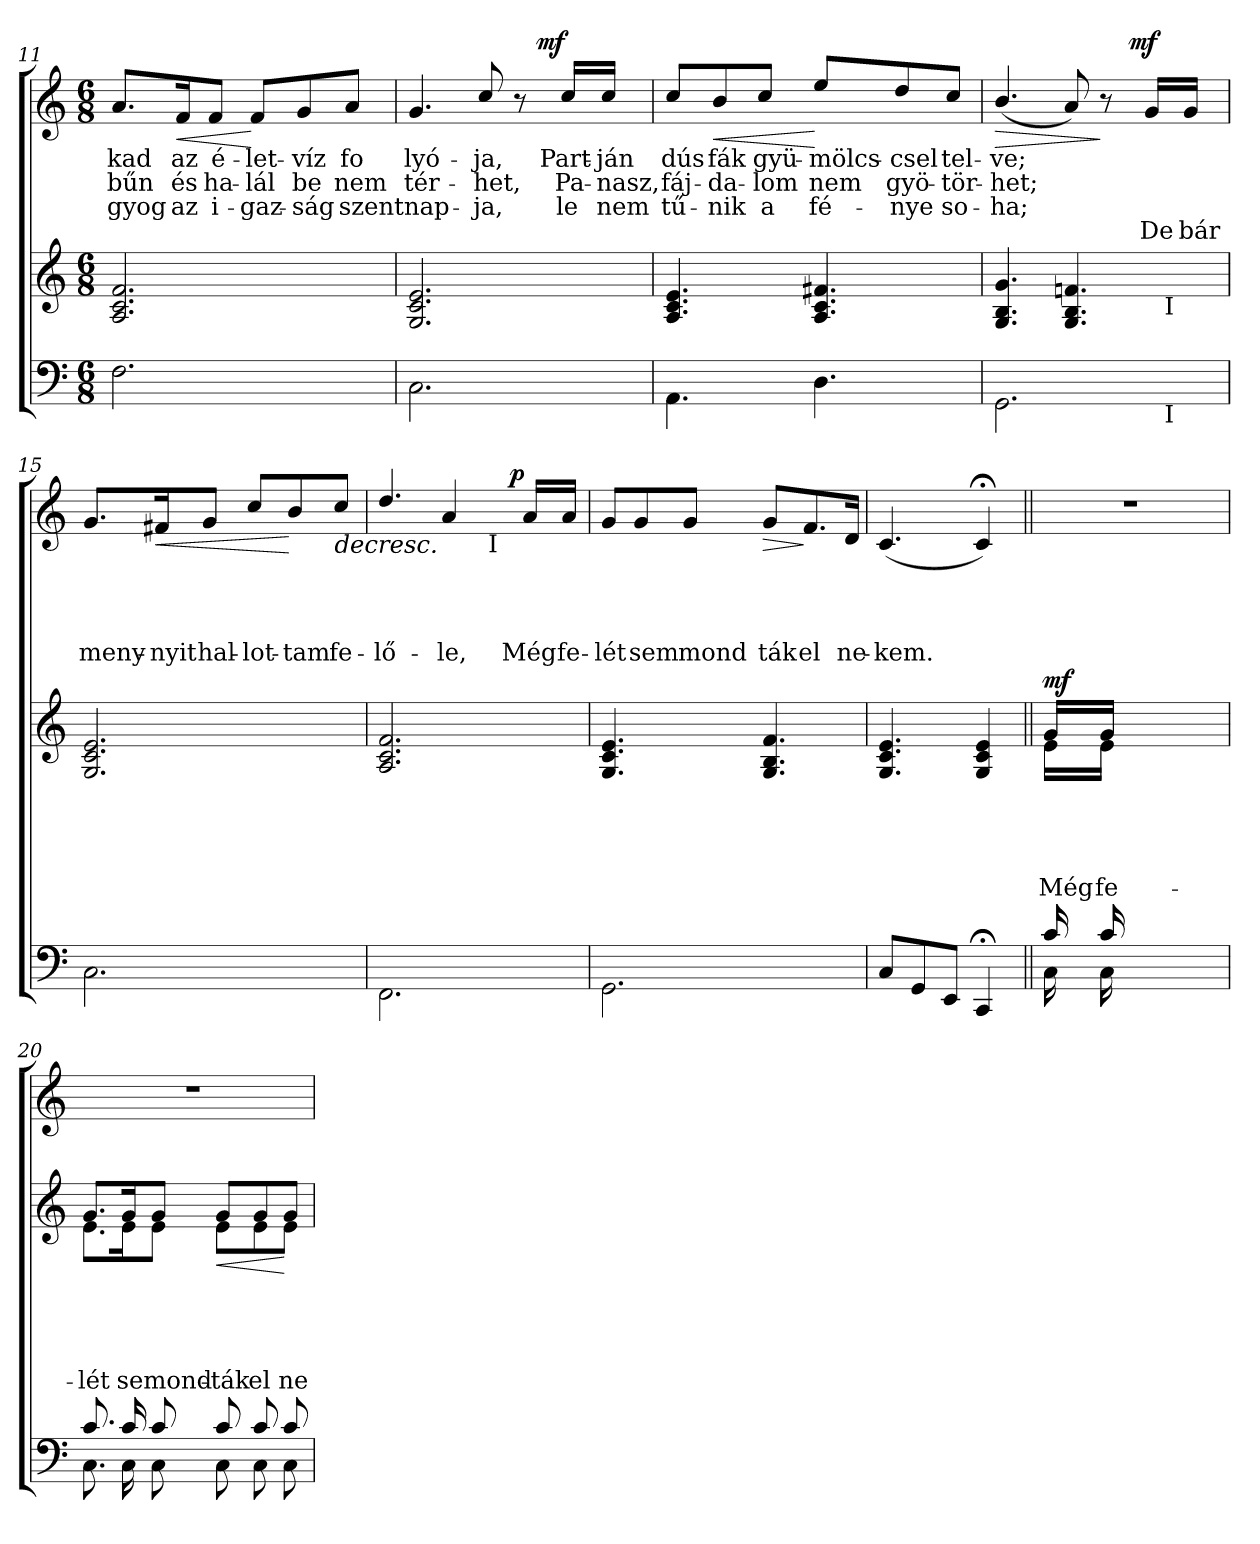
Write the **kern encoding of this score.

**kern	**kern	**text	**text	**text	**text	**text	**dynam	**kern	**text	**text	**text	**text	**dynam
*part3	*part2	*part2	*part2	*part2	*part2	*part2	*part2	*part1	*part1	*part1	*part1	*part1	*part1
*staff3	*staff2	*staff2	*staff2	*staff2	*staff2	*staff2	*staff2	*staff1	*staff1	*staff1	*staff1	*staff1	*staff1
*clefF4	*clefG2	*	*	*	*	*	*	*clefG2	*	*	*	*	*
*k[]	*k[]	*	*	*	*	*	*	*k[]	*	*	*	*	*
*C:	*C:	*	*	*	*	*	*	*C:	*	*	*	*	*
*M6/8	*M6/8	*	*	*	*	*	*	*M6/8	*	*	*	*	*
=11	=11	=11	=11	=11	=11	=11	=11	=11	=11	=11	=11	=11	=11
!	!	!	!	!	!	!	!	!	!LO:LY:b	!LO:LY:b	!LO:LY:b	!	!
2.F\	2.A/ 2.c/ 2.f/	.	.	.	.	.	.	8.a/L	-kad	bűn	-gyog	.	.
!	!	!	!	!	!	!	!	!	!LO:LY:b	!LO:LY:b	!LO:LY:b	!	!LO:HP:b
.	.	.	.	.	.	.	.	16f/K	az	és	az	.	<
!	!	!	!	!	!	!	!	!	!LO:LY:b	!LO:LY:b	!LO:LY:b	!	!
.	.	.	.	.	.	.	.	8f/J	é-	ha-	i-	.	.
!	!	!	!	!	!	!	!	!	!LO:LY:b	!LO:LY:b	!LO:LY:b	!	!
.	.	.	.	.	.	.	.	8f/L	-let-	-lál	-gaz-	.	[
!	!	!	!	!	!	!	!	!	!LO:LY:b	!LO:LY:b	!LO:LY:b	!	!
.	.	.	.	.	.	.	.	8g/	-víz	be	-ság	.	.
!	!	!	!	!	!	!	!	!	!LO:LY:b	!LO:LY:b	!LO:LY:b	!	!
.	.	.	.	.	.	.	.	8a/J	fo­	nem	szent	.	.
!!LO:LB:g=z
=12	=12	=12	=12	=12	=12	=12	=12	=12	=12	=12	=12	=12	=12
!	!	!	!	!	!	!	!	!	!LO:LY:b	!LO:LY:b	!LO:LY:b	!	!
*	*	*	*	*	*	*	*	*^	*	*	*	*	*
2.C\	2.G/ 2.c/ 2.e/	.	.	.	.	.	.	4.g/	2ryy	lyó-	tér-	nap-	.	.
!	!	!	!	!	!	!	!	!	!	!LO:LY:b	!LO:LY:b	!LO:LY:b	!	!
.	.	.	.	.	.	.	.	8cc/	.	-ja,	-het,	-ja,	.	.
.	.	.	.	.	.	.	.	8r	16ryy	.	.	.	.	.
!	!	!	!	!	!	!	!	!	!	!	!	!	!	!LO:DY:a
.	.	.	.	.	.	.	.	.	8.ryy	.	.	.	.	mf
!	!	!	!	!	!	!	!	!	!	!LO:LY:b	!LO:LY:b	!LO:LY:b	!	!
.	.	.	.	.	.	.	.	16cc/LL	.	Part-	Pa-	le	.	.
!	!	!	!	!	!	!	!	!	!	!LO:LY:b	!LO:LY:b	!LO:LY:b	!	!
.	.	.	.	.	.	.	.	16cc/JJ	.	-ján	-nasz,	nem	.	.
*	*	*	*	*	*	*	*	*v	*v	*	*	*	*	*
=13	=13	=13	=13	=13	=13	=13	=13	=13	=13	=13	=13	=13	=13
*	*	*	*	*	*	*	*	*^	*	*	*	*	*
!	!	!	!	!	!	!	!	!	!	!LO:LY:b	!LO:LY:b	!LO:LY:b	!	!
*	*	*	*	*	*	*	*	*v	*v	*	*	*	*	*
4.AA\	4.A/ 4.c/ 4.e/	.	.	.	.	.	.	8cc/L	dús	fáj-	tű-	.	.
!	!	!	!	!	!	!	!	!	!LO:LY:b	!LO:LY:b	!LO:LY:b	!	!LO:HP:b
.	.	.	.	.	.	.	.	8b/	fák	-da-	-nik	.	<
!	!	!	!	!	!	!	!	!	!LO:LY:b	!LO:LY:b	!LO:LY:b	!	!
.	.	.	.	.	.	.	.	8cc/J	gyü-	-lom	a	.	.
!	!	!	!	!	!	!	!	!	!LO:LY:b	!LO:LY:b	!LO:LY:b	!	!
4.D\	4.A/ 4.c/ 4.f#X/	.	.	.	.	.	.	8ee/L	-mölcs-	nem	fé-	.	[
!	!	!	!	!	!	!	!	!	!LO:LY:b	!LO:LY:b	!LO:LY:b	!	!
.	.	.	.	.	.	.	.	8dd/	-csel	gyö-	-nye	.	.
!	!	!	!	!	!	!	!	!	!LO:LY:b	!LO:LY:b	!LO:LY:b	!	!
.	.	.	.	.	.	.	.	8cc/J	tel-	-tör-	so-	.	.
=14	=14	=14	=14	=14	=14	=14	=14	=14	=14	=14	=14	=14	=14
!	!	!	!	!	!	!	!	!	!LO:LY:b	!LO:LY:b	!LO:LY:b	!	!LO:HP:b
*^	*^	*	*	*	*	*	*	*^	*	*	*	*	*
2.GG\	2ryy	4.G/ 4.B/ 4.g/	2ryy	.	.	.	.	.	.	(>4.b/	2ryy	-ve;	-het;	-ha;	.	>
.	.	4.G/ 4.B/ 4.fn/	.	.	.	.	.	.	.	8a/)	.	.	.	.	.	.
.	8ryy	.	8ryy	.	.	.	.	.	.	8r	16.ryy	.	.	.	.	]
!	!	!	!	!	!	!	!	!	!	!	!	!	!	!	!	!LO:DY:a
.	.	.	.	.	.	.	.	.	.	.	8ryy	.	.	.	.	mf
!	!	!	!	!	!	!	!	!	!	!	!	!	!	!	!LO:LY:b	!
.	32ryy	.	32ryy	.	.	.	.	.	.	16g/LL	.	.	.	.	De	.
!	!	!	!LO:TX:b:t=I	!	!	!	!	!	!	!	!	!	!	!	!	!
!	!LO:TX:b:t=I	!	!	!	!	!	!	!	!	!	!	!	!	!	!	!
.	16.ryy	.	16.ryy	.	.	.	.	.	.	.	.	.	.	.	.	.
!	!	!	!	!	!	!	!	!	!	!	!	!	!	!	!LO:LY:b	!
.	.	.	.	.	.	.	.	.	.	16g/JJ	.	.	.	.	bár­	.
.	.	.	.	.	.	.	.	.	.	.	32ryy	.	.	.	.	.
*v	*v	*	*	*	*	*	*	*	*	*v	*v	*	*	*	*	*
*	*v	*v	*	*	*	*	*	*	*	*	*	*	*	*
!!LO:PB:g=z
=15	=15	=15	=15	=15	=15	=15	=15	=15	=15	=15	=15	=15	=15
*^	*^	*	*	*	*	*	*	*^	*	*	*	*	*
!	!	!	!	!	!	!	!	!	!	!	!	!	!	!	!LO:LY:b	!
*v	*v	*	*	*	*	*	*	*	*	*v	*v	*	*	*	*	*
*	*v	*v	*	*	*	*	*	*	*	*	*	*	*	*
2.C\	2.G/ 2.c/ 2.e/	.	.	.	.	.	.	8.g/L	.	.	.	meny-	.
!	!	!	!	!	!	!	!	!	!	!	!	!LO:LY:b	!LO:HP:b
.	.	.	.	.	.	.	.	16f#X/K	.	.	.	-nyit	<
!	!	!	!	!	!	!	!	!	!	!	!	!LO:LY:b	!
.	.	.	.	.	.	.	.	8g/J	.	.	.	hal-	.
!	!	!	!	!	!	!	!	!	!	!	!	!LO:LY:b	!
.	.	.	.	.	.	.	.	8cc/L	.	.	.	-lot-	.
!	!	!	!	!	!	!	!	!	!	!	!	!LO:LY:b	!
.	.	.	.	.	.	.	.	8b/	.	.	.	-tam	[
!	!	!	!	!	!	!	!	!	!	!	!	!LO:LY:b	!LO:HP:b
.	.	.	.	.	.	.	.	8cc/J	.	.	.	fe-	>
=16	=16	=16	=16	=16	=16	=16	=16	=16	=16	=16	=16	=16	=16
!	!	!	!	!	!	!	!	!	!	!	!	!LO:LY:b	!
*	*	*	*	*	*	*	*	*^	*	*	*	*	*
*	*	*	*	*	*	*	*	*	*^	*	*	*	*	*
2.FF\	2.A/ 2.c/ 2.f/	.	.	.	.	.	.	4.dd/	2ryy	2ryy	.	.	.	-lő-	.
!	!	!	!	!	!	!	!	!	!	!	!	!	!	!LO:LY:b	!
.	.	.	.	.	.	.	.	4a/	.	.	.	.	.	-le,	.
.	.	.	.	.	.	.	.	.	16.ryy	32ryy	.	.	.	.	.
!	!	!	!	!	!	!	!	!	!	!LO:TX:b:t=I	!	!	!	!	!
.	.	.	.	.	.	.	.	.	.	8..ryy	.	.	.	.	.
!	!	!	!	!	!	!	!	!	!	!	!	!	!	!	!LO:DY:a
.	.	.	.	.	.	.	.	.	8ryy	.	.	.	.	.	p
!	!	!	!	!	!	!	!	!	!	!	!	!	!	!LO:LY:b	!
.	.	.	.	.	.	.	.	16a/LL	.	.	.	.	.	Még	]
!	!	!	!	!	!	!	!	!	!	!	!	!	!	!LO:LY:b	!
.	.	.	.	.	.	.	.	16a/JJ	.	.	.	.	.	fe-	.
.	.	.	.	.	.	.	.	.	32ryy	.	.	.	.	.	.
*	*	*	*	*	*	*	*	*v	*v	*v	*	*	*	*	*
=17	=17	=17	=17	=17	=17	=17	=17	=17	=17	=17	=17	=17	=17
*	*	*	*	*	*	*	*	*^	*	*	*	*	*
*	*	*	*	*	*	*	*	*	*^	*	*	*	*	*
!	!	!	!	!	!	!	!	!	!	!	!	!	!	!LO:LY:b	!
*	*	*	*	*	*	*	*	*v	*v	*v	*	*	*	*	*
2.GG\	4.G/ 4.c/ 4.e/	.	.	.	.	.	.	8g/L	.	.	.	-lét	.
!	!	!	!	!	!	!	!	!	!	!	!	!LO:LY:b	!
.	.	.	.	.	.	.	.	8g/	.	.	.	sem	.
!	!	!	!	!	!	!	!	!	!	!	!	!LO:LY:b	!
.	.	.	.	.	.	.	.	8g/J	.	.	.	mond­	.
!	!	!	!	!	!	!	!	!	!	!	!	!LO:LY:b	!LO:HP:b
.	4.G/ 4.B/ 4.f/	.	.	.	.	.	.	8g/L	.	.	.	ták	>
!	!	!	!	!	!	!	!	!	!	!	!	!LO:LY:b	!
.	.	.	.	.	.	.	.	8.f/	.	.	.	el	]
!	!	!	!	!	!	!	!	!	!	!	!	!LO:LY:b	!
.	.	.	.	.	.	.	.	16d/Jk	.	.	.	ne-	.
=18	=18	=18	=18	=18	=18	=18	=18	=18	=18	=18	=18	=18	=18
!	!	!	!	!	!	!	!	!	!	!	!	!LO:LY:b	!
8C/L	4.G/ 4.c/ 4.e/	.	.	.	.	.	.	(>4.c/	.	.	.	-kem.	.
8GG/	.	.	.	.	.	.	.	.	.	.	.	.	.
8EE/J	.	.	.	.	.	.	.	.	.	.	.	.	.
4CC;/	4G/ 4c/ 4e/	.	.	.	.	.	.	4c;/)	.	.	.	.	.
!!LO:LB:g=z
=19||	=19||	=19||	=19||	=19||	=19||	=19||	=19||	=19||	=19||	=19||	=19||	=19||	=19||
*^	*	*	*	*	*	*	*	*	*	*	*	*	*
!	!	!LO:TX:a:B:t=piú mosso	!	!	!	!	!	!	!	!	!	!	!	!
!	!	!	!	!	!	!	!LO:LY:b	!LO:DY:b	!	!	!	!	!	!
*	*	*^	*	*	*	*	*	*	*	*	*	*	*	*
16c/	16C\	16g/LL	16e\LL	.	.	.	.	Még	mf	2.r	.	.	.	.	.
!	!	!	!	!	!	!	!	!LO:LY:b	!	!	!	!	!	!	!
16c/	16C\	16g/JJ	16e\JJ	.	.	.	.	fe-	.	.	.	.	.	.	.
2ryy	2ryy	2ryy	2ryy	.	.	.	.	.	.	.	.	.	.	.	.
8ryy	8ryy	8ryy	8ryy	.	.	.	.	.	.	.	.	.	.	.	.
=20	=20	=20	=20	=20	=20	=20	=20	=20	=20	=20	=20	=20	=20	=20	=20
!	!	!	!	!	!	!	!	!LO:LY:b	!	!	!	!	!	!	!
8.c/	8.C\	8.g/L	8.e\L	.	.	.	.	-lét	.	2.r	.	.	.	.	.
!	!	!	!	!	!	!	!	!LO:LY:b	!	!	!	!	!	!	!
16c/	16C\	16g/K	16e\K	.	.	.	.	se	.	.	.	.	.	.	.
!	!	!	!	!	!	!	!	!LO:LY:b	!	!	!	!	!	!	!
8c/	8C\	8g/J	8e\J	.	.	.	.	mond-	.	.	.	.	.	.	.
!	!	!	!	!	!	!	!	!LO:LY:b	!LO:HP:b	!	!	!	!	!	!
8c/	8C\	8g/L	8e\L	.	.	.	.	-ták	<	.	.	.	.	.	.
!	!	!	!	!	!	!	!	!LO:LY:b	!	!	!	!	!	!	!
8c/	8C\	8g/	8e\	.	.	.	.	el	.	.	.	.	.	.	.
!	!	!	!	!	!	!	!	!LO:LY:b	!	!	!	!	!	!	!
8c/	8C\	8g/J	8e\J	.	.	.	.	ne-	[	.	.	.	.	.	.
*v	*v	*	*	*	*	*	*	*	*	*	*	*	*	*	*
*	*v	*v	*	*	*	*	*	*	*	*	*	*	*	*
=	=	=	=	=	=	=	=	=	=	=	=	=	=
*-	*-	*-	*-	*-	*-	*-	*-	*-	*-	*-	*-	*-	*-
